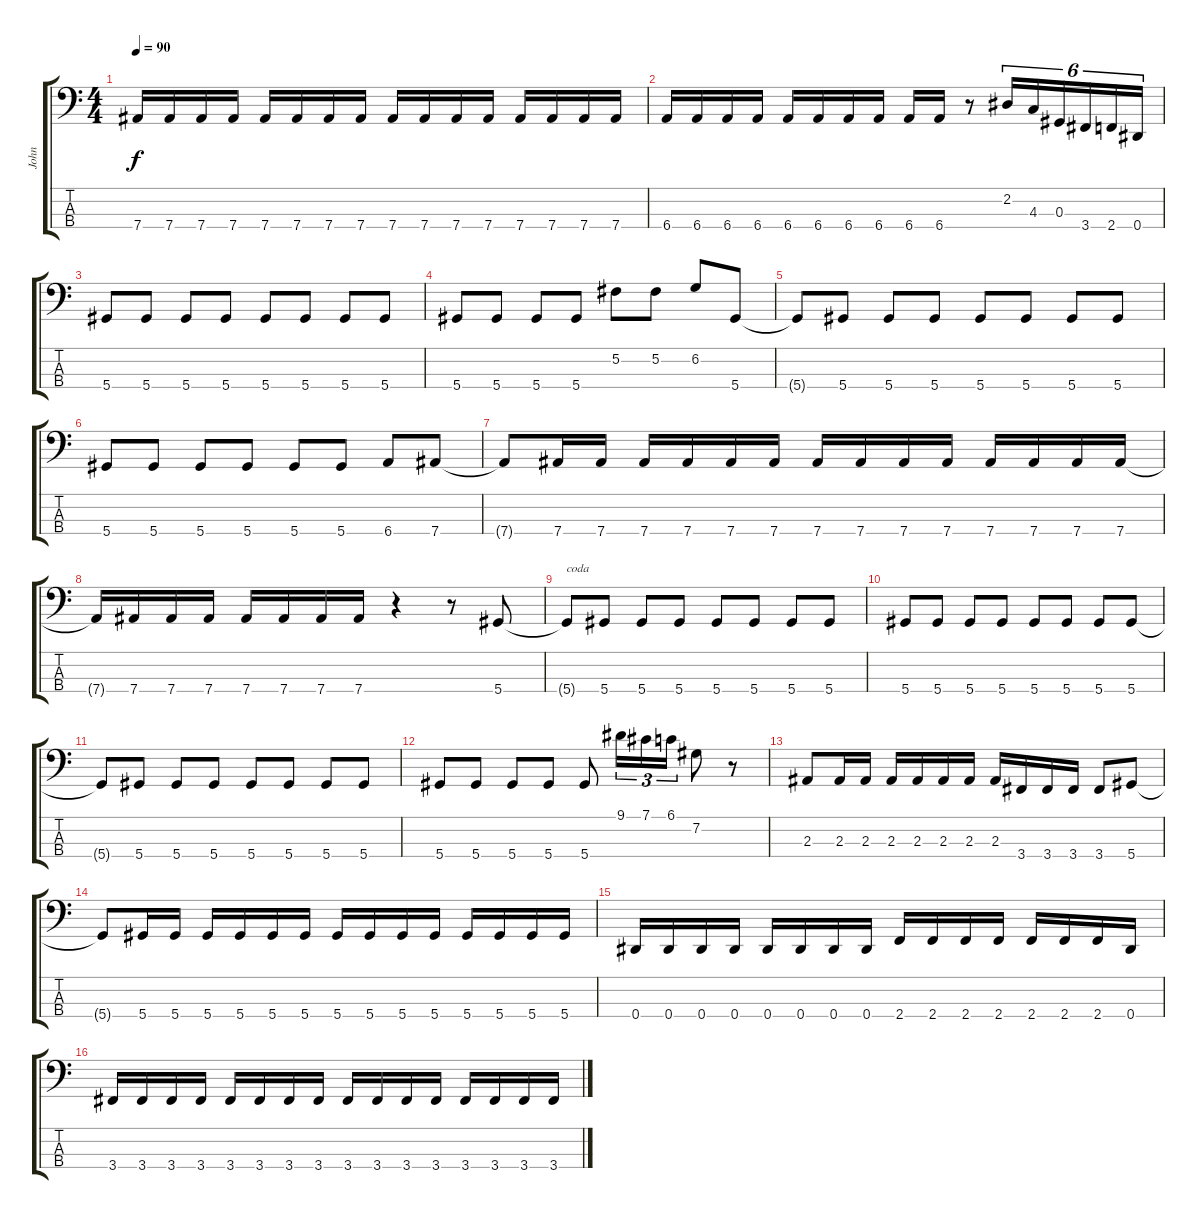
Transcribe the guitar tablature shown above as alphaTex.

\track ("John" "John") {instrument electricbassfinger}
\staff {score tabs}
\tuning (Gb2 Db2 Ab1 Eb1) {hide}
\ts (4 4)
\tempo 90
\clef f4
\ks c
7.4.16{dy f} 7.4.16 7.4.16 7.4.16 7.4.16 7.4.16 7.4.16 7.4.16 7.4.16 7.4.16 7.4.16 7.4.16 7.4.16 7.4.16 7.4.16 7.4.16 |
6.4.16 6.4.16 6.4.16 6.4.16 6.4.16 6.4.16 6.4.16 6.4.16 6.4.16 6.4.16 r.8 2.2.16{tu (6 4)} 4.3.16{tu (6 4)} 0.3.16{tu (6 4)} 3.4.16{tu (6 4)} 2.4.16{tu (6 4)} 0.4.16{tu (6 4)} |
5.4.8 5.4.8 5.4.8 5.4.8 5.4.8 5.4.8 5.4.8 5.4.8 |
5.4.8 5.4.8 5.4.8 5.4.8 5.2.8 5.2.8 6.2.8 5.4.8 |
5.4{t}.8 5.4.8 5.4.8 5.4.8 5.4.8 5.4.8 5.4.8 5.4.8 |
5.4.8 5.4.8 5.4.8 5.4.8 5.4.8 5.4.8 6.4.8 7.4.8 |
7.4{t}.8 7.4.16 7.4.16 7.4.16 7.4.16 7.4.16 7.4.16 7.4.16 7.4.16 7.4.16 7.4.16 7.4.16 7.4.16 7.4.16 7.4.16 |
7.4{t}.16 7.4.16 7.4.16 7.4.16 7.4.16 7.4.16 7.4.16 7.4.16 r.4 r.8 5.4.8 |
5.4{t}.8{txt "coda"} 5.4.8 5.4.8 5.4.8 5.4.8 5.4.8 5.4.8 5.4.8 |
5.4.8 5.4.8 5.4.8 5.4.8 5.4.8 5.4.8 5.4.8 5.4.8 |
5.4{t}.8 5.4.8 5.4.8 5.4.8 5.4.8 5.4.8 5.4.8 5.4.8 |
5.4.8 5.4.8 5.4.8 5.4.8 5.4.8 9.1.16{tu (3 2)} 7.1.16{tu (3 2)} 6.1.16{tu (3 2)} 7.2.8 r.8 |
2.3.8 2.3.16 2.3.16 2.3.16 2.3.16 2.3.16 2.3.16 2.3.16 3.4.16 3.4.16 3.4.16 3.4.8 5.4.8 |
5.4{t}.8 5.4.16 5.4.16 5.4.16 5.4.16 5.4.16 5.4.16 5.4.16 5.4.16 5.4.16 5.4.16 5.4.16 5.4.16 5.4.16 5.4.16 |
0.4.16 0.4.16 0.4.16 0.4.16 0.4.16 0.4.16 0.4.16 0.4.16 2.4.16 2.4.16 2.4.16 2.4.16 2.4.16 2.4.16 2.4.16 0.4.16 |
3.4.16 3.4.16 3.4.16 3.4.16 3.4.16 3.4.16 3.4.16 3.4.16 3.4.16 3.4.16 3.4.16 3.4.16 3.4.16 3.4.16 3.4.16 3.4.16
